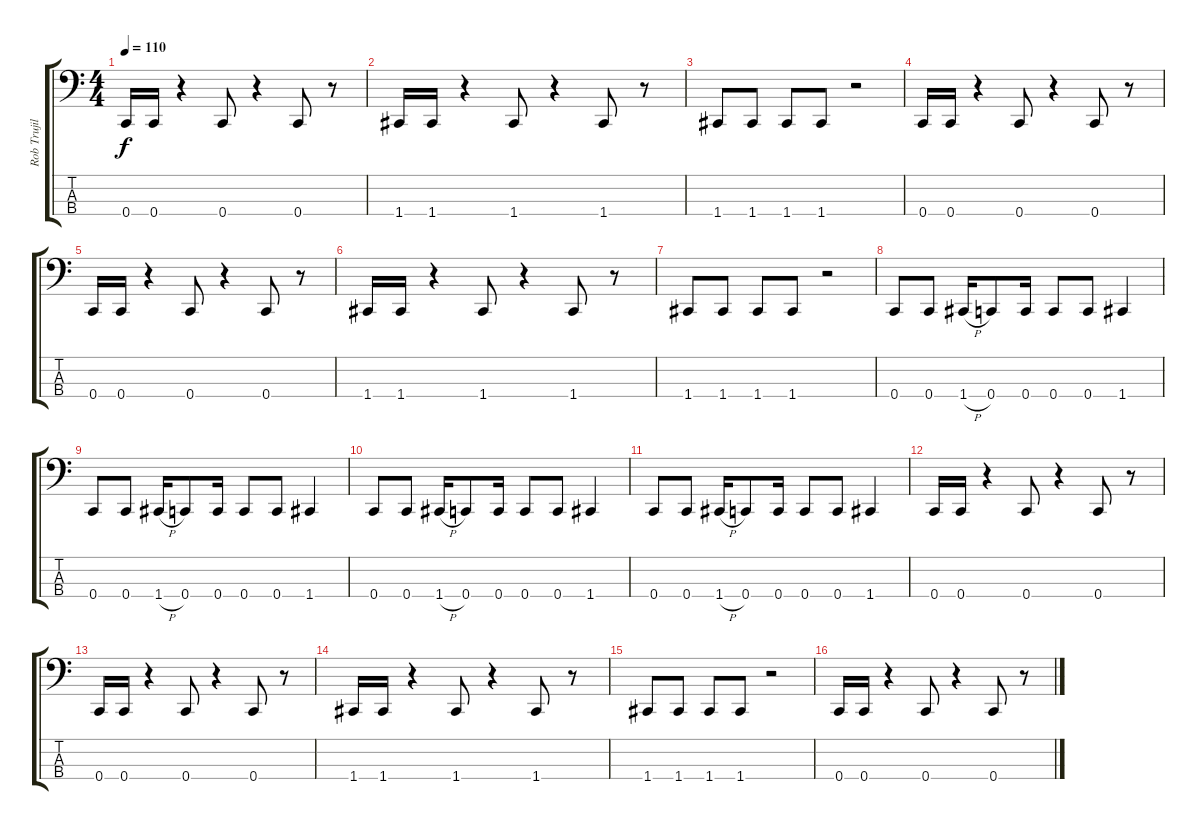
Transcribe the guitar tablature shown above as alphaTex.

\track ("Rob Trujillo" "Rob Trujil") {instrument electricbassfinger}
\staff {score tabs}
\tuning (Eb2 Bb1 F1 C1) {hide}
\ts (4 4)
\tempo 110
\clef f4
\ks c
0.4.16{dy f} 0.4.16 r.4 0.4.8 r.4 0.4.8 r.8 |
1.4.16 1.4.16 r.4 1.4.8 r.4 1.4.8 r.8 |
1.4.8 1.4.8 1.4.8 1.4.8 r.2 |
0.4.16 0.4.16 r.4 0.4.8 r.4 0.4.8 r.8 |
0.4.16 0.4.16 r.4 0.4.8 r.4 0.4.8 r.8 |
1.4.16 1.4.16 r.4 1.4.8 r.4 1.4.8 r.8 |
1.4.8 1.4.8 1.4.8 1.4.8 r.2 |
0.4.8 0.4.8 1.4{h}.16 0.4.8 0.4.16 0.4.8 0.4.8 1.4.4 |
0.4.8 0.4.8 1.4{h}.16 0.4.8 0.4.16 0.4.8 0.4.8 1.4.4 |
0.4.8 0.4.8 1.4{h}.16 0.4.8 0.4.16 0.4.8 0.4.8 1.4.4 |
0.4.8 0.4.8 1.4{h}.16 0.4.8 0.4.16 0.4.8 0.4.8 1.4.4 |
0.4.16 0.4.16 r.4 0.4.8 r.4 0.4.8 r.8 |
0.4.16 0.4.16 r.4 0.4.8 r.4 0.4.8 r.8 |
1.4.16 1.4.16 r.4 1.4.8 r.4 1.4.8 r.8 |
1.4.8 1.4.8 1.4.8 1.4.8 r.2 |
0.4.16 0.4.16 r.4 0.4.8 r.4 0.4.8 r.8
